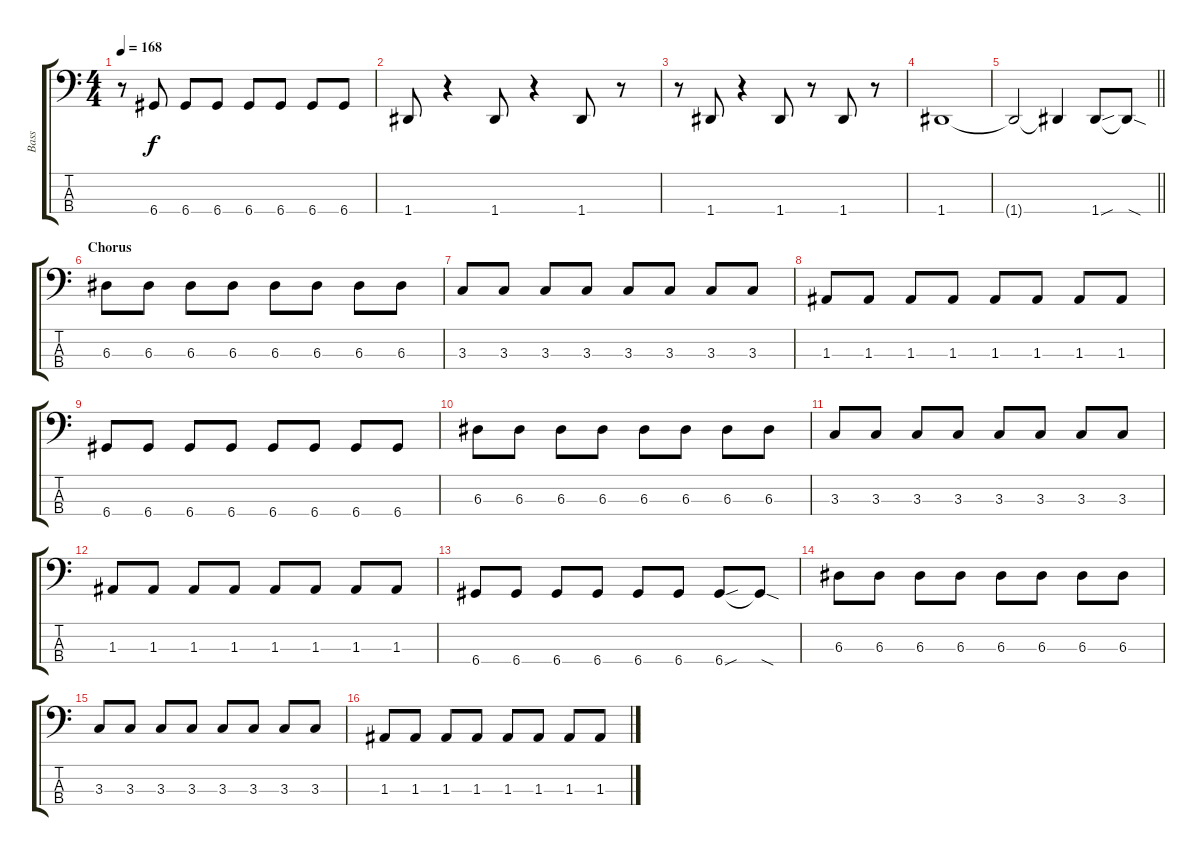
\track ("Bass" "Bass") {instrument electricbassfinger}
\staff {score tabs}
\tuning (G2 D2 A1 D1) {hide}
\ts (4 4)
\tempo 168
\clef f4
\ks c
r.8{dy f} 6.4.8 6.4.8 6.4.8 6.4.8 6.4.8 6.4.8 6.4.8 |
1.4.8 r.4 1.4.8 r.4 1.4.8 r.8 |
r.8 1.4.8 r.4 1.4.8 r.8 1.4.8 r.8 |
1.4.1 |
\barLineRight lightlight
1.4{t}.2 1.4{t}.4 1.4{sou}.8 1.4{sod t}.8 |
\section ("" "Chorus")
6.3.8 6.3.8 6.3.8 6.3.8 6.3.8 6.3.8 6.3.8 6.3.8 |
3.3.8 3.3.8 3.3.8 3.3.8 3.3.8 3.3.8 3.3.8 3.3.8 |
1.3.8 1.3.8 1.3.8 1.3.8 1.3.8 1.3.8 1.3.8 1.3.8 |
6.4.8 6.4.8 6.4.8 6.4.8 6.4.8 6.4.8 6.4.8 6.4.8 |
6.3.8 6.3.8 6.3.8 6.3.8 6.3.8 6.3.8 6.3.8 6.3.8 |
3.3.8 3.3.8 3.3.8 3.3.8 3.3.8 3.3.8 3.3.8 3.3.8 |
1.3.8 1.3.8 1.3.8 1.3.8 1.3.8 1.3.8 1.3.8 1.3.8 |
6.4.8 6.4.8 6.4.8 6.4.8 6.4.8 6.4.8 6.4{sou}.8 6.4{sod t}.8 |
6.3.8 6.3.8 6.3.8 6.3.8 6.3.8 6.3.8 6.3.8 6.3.8 |
3.3.8 3.3.8 3.3.8 3.3.8 3.3.8 3.3.8 3.3.8 3.3.8 |
1.3.8 1.3.8 1.3.8 1.3.8 1.3.8 1.3.8 1.3.8 1.3.8
